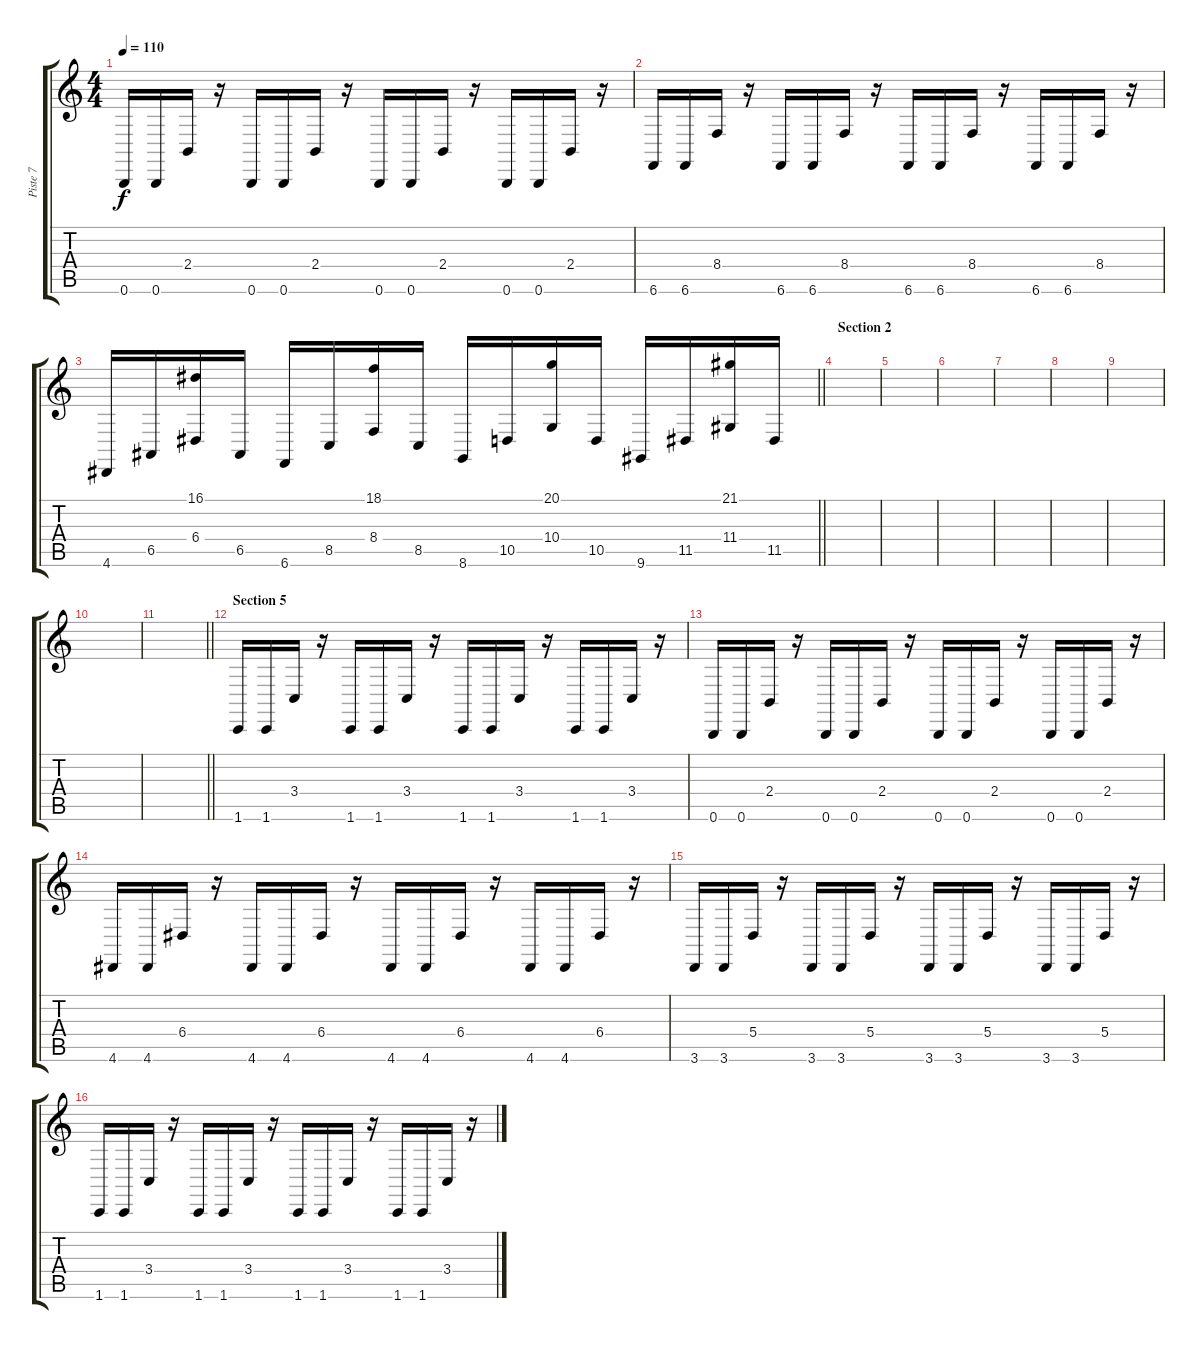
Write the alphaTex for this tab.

\track ("Piste 7" "Piste 7") {instrument lead2sawtooth}
\staff {score tabs}
\tuning (B3 Gb3 D3 A2 E2 B1) {hide}
\ts (4 4)
\tempo 110
\clef g2
\ks c
0.6.16{dy f} 0.6.16 2.4.16 r.16 0.6.16 0.6.16 2.4.16 r.16 0.6.16 0.6.16 2.4.16 r.16 0.6.16 0.6.16 2.4.16 r.16 |
6.6.16 6.6.16 8.4.16 r.16 6.6.16 6.6.16 8.4.16 r.16 6.6.16 6.6.16 8.4.16 r.16 6.6.16 6.6.16 8.4.16 r.16 |
\barLineRight lightlight
4.6.16 6.5.16 (16.1 6.4).16 6.5.16 6.6.16 8.5.16 (18.1 8.4).16 8.5.16 8.6.16 10.5.16 (20.1 10.4).16 10.5.16 9.6.16 11.5.16 (21.1 11.4).16 11.5.16 |
\section ("" "Section 2")
|
|
|
|
|
|
|
\barLineRight lightlight
|
\section ("" "Section 5")
1.6.16 1.6.16 3.4.16 r.16 1.6.16 1.6.16 3.4.16 r.16 1.6.16 1.6.16 3.4.16 r.16 1.6.16 1.6.16 3.4.16 r.16 |
0.6.16 0.6.16 2.4.16 r.16 0.6.16 0.6.16 2.4.16 r.16 0.6.16 0.6.16 2.4.16 r.16 0.6.16 0.6.16 2.4.16 r.16 |
4.6.16 4.6.16 6.4.16 r.16 4.6.16 4.6.16 6.4.16 r.16 4.6.16 4.6.16 6.4.16 r.16 4.6.16 4.6.16 6.4.16 r.16 |
3.6.16 3.6.16 5.4.16 r.16 3.6.16 3.6.16 5.4.16 r.16 3.6.16 3.6.16 5.4.16 r.16 3.6.16 3.6.16 5.4.16 r.16 |
1.6.16 1.6.16 3.4.16 r.16 1.6.16 1.6.16 3.4.16 r.16 1.6.16 1.6.16 3.4.16 r.16 1.6.16 1.6.16 3.4.16 r.16
